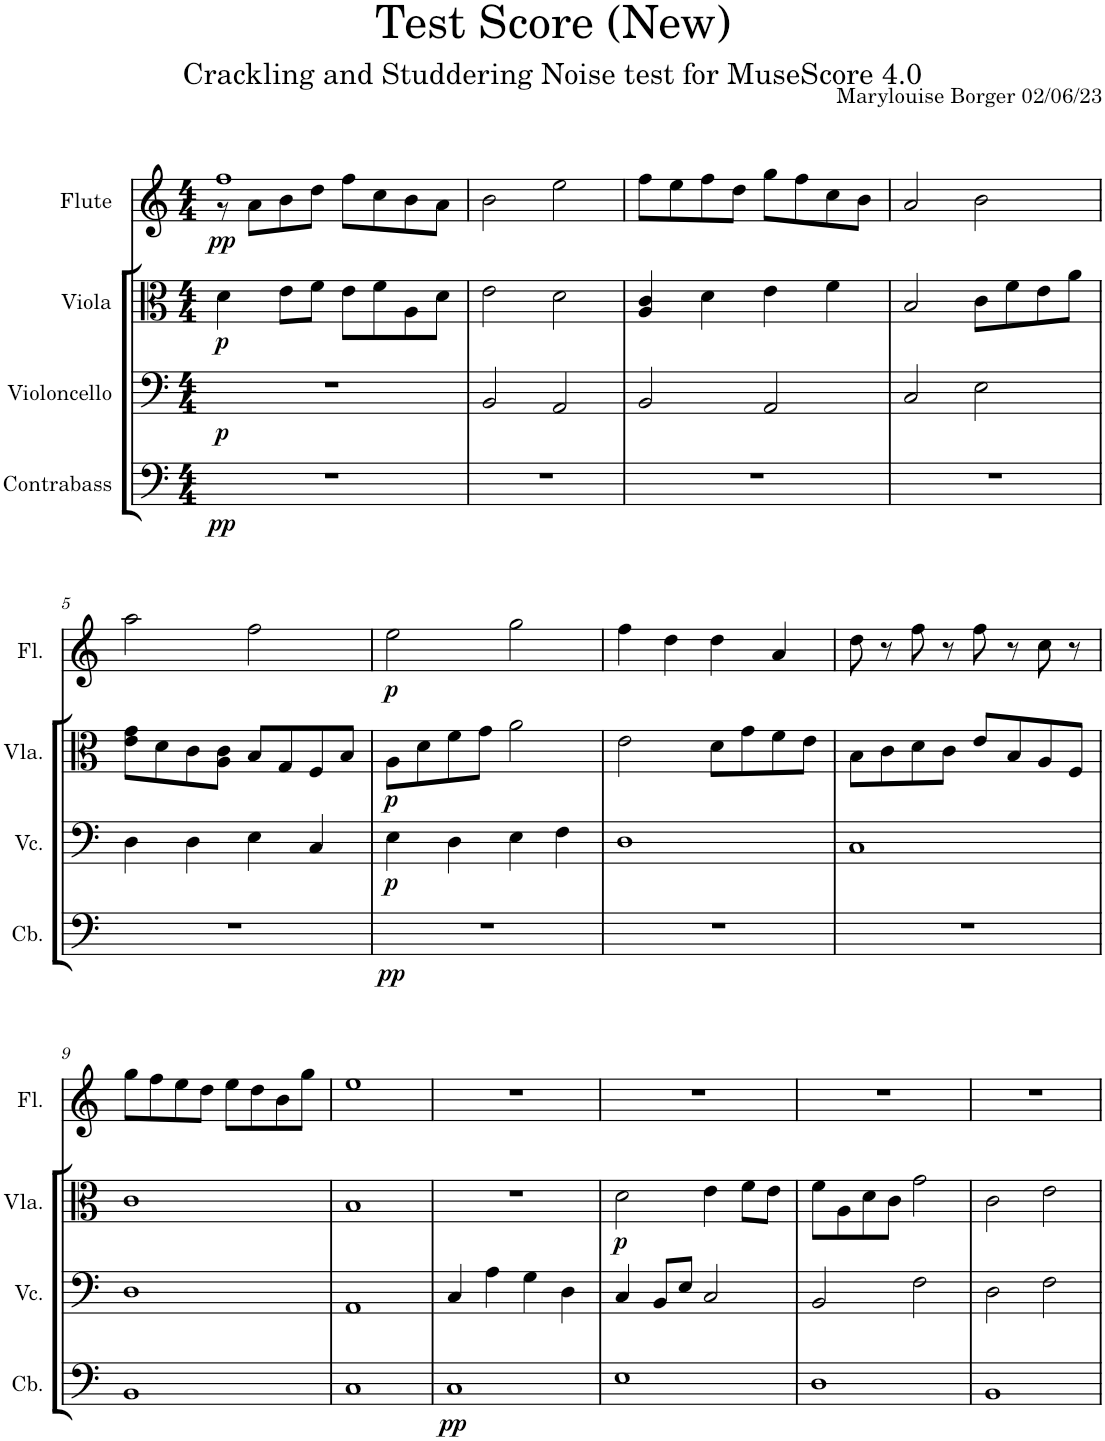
**kern	**dynam	**kern	**dynam	**kern	**dynam	**kern	**dynam
*part4	*part4	*part3	*part3	*part2	*part2	*part1	*part1
*staff4	*staff4	*staff3	*staff3	*staff2	*staff2	*staff1	*staff1
*I"Contrabass	*	*I"Violoncello	*	*I"Viola	*	*I"Flute	*
*I'Cb.	*	*I'Vc.	*	*I'Vla.	*	*I'Fl.	*
*clefF4	*	*clefF4	*	*clefC3	*	*clefG2	*
*Trd7c12	*	*	*	*	*	*	*
*k[]	*	*k[]	*	*k[]	*	*k[]	*
*M4/4	*	*M4/4	*	*M4/4	*	*M4/4	*
=1	=1	=1	=1	=1	=1	=1	=1
*	*	*	*	*	*	*^	*
!	!LO:DY:b	!	!LO:DY:b	!	!LO:DY:b	!	!	!LO:DY:b
1r	pp	1r	p	4d\	p	1ff	8r	pp
.	.	.	.	.	.	.	8a\L	.
.	.	.	.	8e\L	.	.	8b\	.
.	.	.	.	8f\J	.	.	8dd\J	.
.	.	.	.	8e\L	.	.	8ff\L	.
.	.	.	.	8f\	.	.	8cc\	.
.	.	.	.	8A\	.	.	8b\	.
.	.	.	.	8d\J	.	.	8a\J	.
*	*	*	*	*	*	*v	*v	*
=2	=2	=2	=2	=2	=2	=2	=2
1r	.	2BB/	.	2e\	.	2b\	.
.	.	2AA/	.	2d\	.	2ee\	.
=3	=3	=3	=3	=3	=3	=3	=3
1r	.	2BB/	.	4A/ 4c/	.	8ff\L	.
.	.	.	.	.	.	8ee\	.
.	.	.	.	4d\	.	8ff\	.
.	.	.	.	.	.	8dd\J	.
.	.	2AA/	.	4e\	.	8gg\L	.
.	.	.	.	.	.	8ff\	.
.	.	.	.	4f\	.	8cc\	.
.	.	.	.	.	.	8b\J	.
=4	=4	=4	=4	=4	=4	=4	=4
1r	.	2C/	.	2B/	.	2a/	.
.	.	2E\	.	8c\L	.	2b\	.
.	.	.	.	8f\	.	.	.
.	.	.	.	8e\	.	.	.
.	.	.	.	8a\J	.	.	.
!!LO:LB:g=z
=5	=5	=5	=5	=5	=5	=5	=5
1r	.	4D\	.	8e\ 8g\L	.	2aa\	.
.	.	.	.	8d\	.	.	.
.	.	4D\	.	8c\	.	.	.
.	.	.	.	8A\ 8c\J	.	.	.
.	.	4E\	.	8B/L	.	2ff\	.
.	.	.	.	8G/	.	.	.
.	.	4C/	.	8F/	.	.	.
.	.	.	.	8B/J	.	.	.
=6	=6	=6	=6	=6	=6	=6	=6
!	!LO:DY:b	!	!LO:DY:b	!	!LO:DY:b	!	!LO:DY:b
1r	pp	4E\	p	8A\L	p	2ee\	p
.	.	.	.	8d\	.	.	.
.	.	4D\	.	8f\	.	.	.
.	.	.	.	8g\J	.	.	.
.	.	4E\	.	2a\	.	2gg\	.
.	.	4F\	.	.	.	.	.
=7	=7	=7	=7	=7	=7	=7	=7
1r	.	1D	.	2e\	.	4ff\	.
.	.	.	.	.	.	4dd\	.
.	.	.	.	8d\L	.	4dd\	.
.	.	.	.	8g\	.	.	.
.	.	.	.	8f\	.	4a/	.
.	.	.	.	8e\J	.	.	.
=8	=8	=8	=8	=8	=8	=8	=8
1r	.	1C	.	8B\L	.	8dd\	.
.	.	.	.	8c\	.	8r	.
.	.	.	.	8d\	.	8ff\	.
.	.	.	.	8c\J	.	8r	.
.	.	.	.	8e/L	.	8ff\	.
.	.	.	.	8B/	.	8r	.
.	.	.	.	8A/	.	8cc\	.
.	.	.	.	8F/J	.	8r	.
!!LO:LB:g=z
=9	=9	=9	=9	=9	=9	=9	=9
1BB	.	1D	.	1c	.	8gg\L	.
.	.	.	.	.	.	8ff\	.
.	.	.	.	.	.	8ee\	.
.	.	.	.	.	.	8dd\J	.
.	.	.	.	.	.	8ee\L	.
.	.	.	.	.	.	8dd\	.
.	.	.	.	.	.	8b\	.
.	.	.	.	.	.	8gg\J	.
=10	=10	=10	=10	=10	=10	=10	=10
1C	.	1AA	.	1B	.	1ee	.
=11	=11	=11	=11	=11	=11	=11	=11
!	!LO:DY:b	!	!	!	!	!	!
1C	pp	4C/	.	1r	.	1r	.
.	.	4A\	.	.	.	.	.
.	.	4G\	.	.	.	.	.
.	.	4D\	.	.	.	.	.
=12	=12	=12	=12	=12	=12	=12	=12
!	!	!	!	!	!LO:DY:b	!	!
1E	.	4C/	.	2d\	p	1r	.
.	.	8BB/L	.	.	.	.	.
.	.	8E/J	.	.	.	.	.
.	.	2C/	.	4e\	.	.	.
.	.	.	.	8f\L	.	.	.
.	.	.	.	8e\J	.	.	.
=13	=13	=13	=13	=13	=13	=13	=13
1D	.	2BB/	.	8f\L	.	1r	.
.	.	.	.	8A\	.	.	.
.	.	.	.	8d\	.	.	.
.	.	.	.	8c\J	.	.	.
.	.	2F\	.	2g\	.	.	.
=14	=14	=14	=14	=14	=14	=14	=14
1BB	.	2D\	.	2c\	.	1r	.
.	.	2F\	.	2e\	.	.	.
=	=	=	=	=	=	=	=
*-	*-	*-	*-	*-	*-	*-	*-
